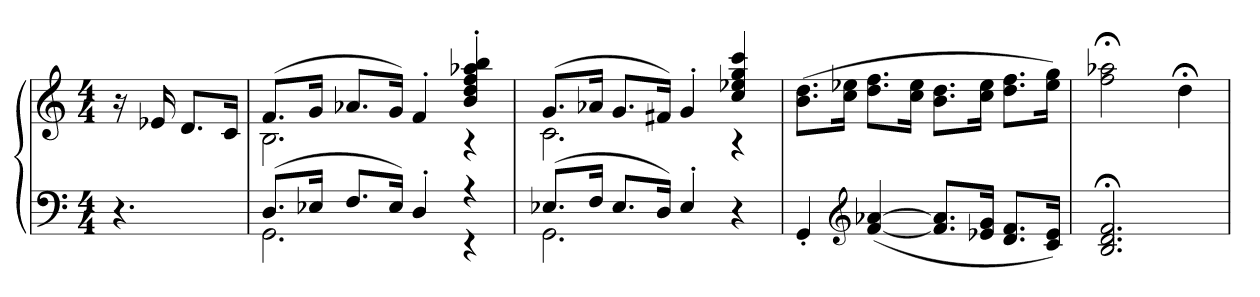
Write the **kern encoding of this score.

**kern	**kern
*part1	*part1
*staff2	*staff1
*clefF4	*clefG2
*k[]	*k[]
*C:	*C:
*M4/4	*M4/4
=	=
4.r	16r
.	16e-X
.	8.dL
.	16cJk
=121	=121
*^	*^
(8.DL	2.GG	(8.fL	2.B
16E-XJk	.	16gJk	.
8.FL	.	8.a-XL	.
16E-Jk)	.	16gJk)	.
4D'	.	4f'	.
4r	4r	4b' 4dd' 4ff' 4aa-X' 4bb'	4r
=122	=122	=122	=122
(8.E-XL	2.GG	(8.gL	2.c
16FJk	.	16a-XJk	.
8.E-L	.	8.gL	.
16DJk)	.	16f#XJk)	.
4E-'	.	4g'	.
4r	4ryy	4cc 4ee-X 4gg 4ccc	4r
*v	*v	*	*
*	*v	*v
=123	=123
4GG'	(8.b 8.ddL
.	16cc 16ee-XJk
*clefG2	*
([4f [4a-X	8.dd 8.ffL
.	16cc 16ee-Jk
8.f] 8.a-]L	8.b 8.ddL
16e-X 16gJk	16cc 16ee-Jk
8.d 8.fL	8.dd 8.ffL
16c 16e-Jk)	16ee- 16ggJk)
=124	=124
2.B;< 2.d;< 2.f;<	2ff;< 2aa-X;<
.	4dd;<
=	=
*-	*-
